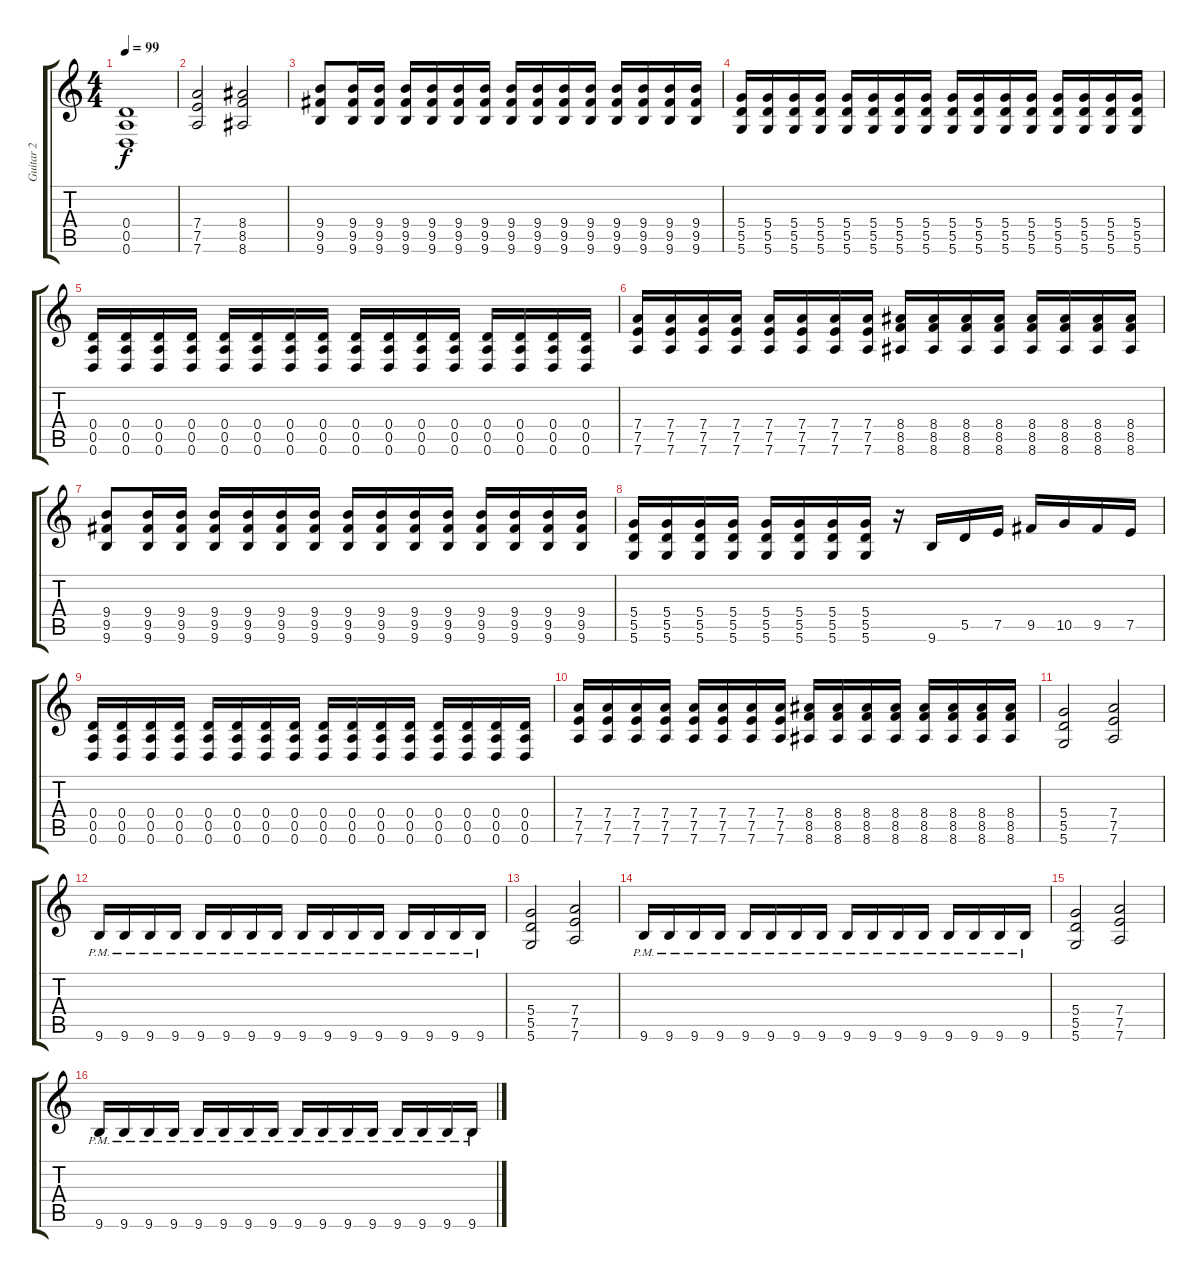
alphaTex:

\track ("Guitar 2" "Guitar 2") {instrument overdrivenguitar}
\staff {score tabs}
\tuning (E4 B3 G3 D3 A2 D2) {hide}
\ts (4 4)
\tempo 99
\clef g2
\ks c
(0.4 0.5 0.6).1{dy f} |
(7.4 7.5 7.6).2 (8.4 8.5 8.6).2 |
(9.4 9.5 9.6).8 (9.4 9.5 9.6).16 (9.4 9.5 9.6).16 (9.4 9.5 9.6).16 (9.4 9.5 9.6).16 (9.4 9.5 9.6).16 (9.4 9.5 9.6).16 (9.4 9.5 9.6).16 (9.4 9.5 9.6).16 (9.4 9.5 9.6).16 (9.4 9.5 9.6).16 (9.4 9.5 9.6).16 (9.4 9.5 9.6).16 (9.4 9.5 9.6).16 (9.4 9.5 9.6).16 |
(5.4 5.5 5.6).16 (5.4 5.5 5.6).16 (5.4 5.5 5.6).16 (5.4 5.5 5.6).16 (5.4 5.5 5.6).16 (5.4 5.5 5.6).16 (5.4 5.5 5.6).16 (5.4 5.5 5.6).16 (5.4 5.5 5.6).16 (5.4 5.5 5.6).16 (5.4 5.5 5.6).16 (5.4 5.5 5.6).16 (5.4 5.5 5.6).16 (5.4 5.5 5.6).16 (5.4 5.5 5.6).16 (5.4 5.5 5.6).16 |
(0.4 0.5 0.6).16 (0.4 0.5 0.6).16 (0.4 0.5 0.6).16 (0.4 0.5 0.6).16 (0.4 0.5 0.6).16 (0.4 0.5 0.6).16 (0.4 0.5 0.6).16 (0.4 0.5 0.6).16 (0.4 0.5 0.6).16 (0.4 0.5 0.6).16 (0.4 0.5 0.6).16 (0.4 0.5 0.6).16 (0.4 0.5 0.6).16 (0.4 0.5 0.6).16 (0.4 0.5 0.6).16 (0.4 0.5 0.6).16 |
(7.4 7.5 7.6).16 (7.4 7.5 7.6).16 (7.4 7.5 7.6).16 (7.4 7.5 7.6).16 (7.4 7.5 7.6).16 (7.4 7.5 7.6).16 (7.4 7.5 7.6).16 (7.4 7.5 7.6).16 (8.4 8.5 8.6).16 (8.4 8.5 8.6).16 (8.4 8.5 8.6).16 (8.4 8.5 8.6).16 (8.4 8.5 8.6).16 (8.4 8.5 8.6).16 (8.4 8.5 8.6).16 (8.4 8.5 8.6).16 |
(9.4 9.5 9.6).8 (9.4 9.5 9.6).16 (9.4 9.5 9.6).16 (9.4 9.5 9.6).16 (9.4 9.5 9.6).16 (9.4 9.5 9.6).16 (9.4 9.5 9.6).16 (9.4 9.5 9.6).16 (9.4 9.5 9.6).16 (9.4 9.5 9.6).16 (9.4 9.5 9.6).16 (9.4 9.5 9.6).16 (9.4 9.5 9.6).16 (9.4 9.5 9.6).16 (9.4 9.5 9.6).16 |
(5.4 5.5 5.6).16 (5.4 5.5 5.6).16 (5.4 5.5 5.6).16 (5.4 5.5 5.6).16 (5.4 5.5 5.6).16 (5.4 5.5 5.6).16 (5.4 5.5 5.6).16 (5.4 5.5 5.6).16 r.16 9.6.16 5.5.16 7.5.16 9.5.16 10.5.16 9.5.16 7.5.16 |
(0.4 0.5 0.6).16 (0.4 0.5 0.6).16 (0.4 0.5 0.6).16 (0.4 0.5 0.6).16 (0.4 0.5 0.6).16 (0.4 0.5 0.6).16 (0.4 0.5 0.6).16 (0.4 0.5 0.6).16 (0.4 0.5 0.6).16 (0.4 0.5 0.6).16 (0.4 0.5 0.6).16 (0.4 0.5 0.6).16 (0.4 0.5 0.6).16 (0.4 0.5 0.6).16 (0.4 0.5 0.6).16 (0.4 0.5 0.6).16 |
(7.4 7.5 7.6).16 (7.4 7.5 7.6).16 (7.4 7.5 7.6).16 (7.4 7.5 7.6).16 (7.4 7.5 7.6).16 (7.4 7.5 7.6).16 (7.4 7.5 7.6).16 (7.4 7.5 7.6).16 (8.4 8.5 8.6).16 (8.4 8.5 8.6).16 (8.4 8.5 8.6).16 (8.4 8.5 8.6).16 (8.4 8.5 8.6).16 (8.4 8.5 8.6).16 (8.4 8.5 8.6).16 (8.4 8.5 8.6).16 |
(5.4 5.5 5.6).2 (7.4 7.5 7.6).2 |
9.6{pm}.16 9.6{pm}.16 9.6{pm}.16 9.6{pm}.16 9.6{pm}.16 9.6{pm}.16 9.6{pm}.16 9.6{pm}.16 9.6{pm}.16 9.6{pm}.16 9.6{pm}.16 9.6{pm}.16 9.6{pm}.16 9.6{pm}.16 9.6{pm}.16 9.6{pm}.16 |
(5.4 5.5 5.6).2 (7.4 7.5 7.6).2 |
9.6{pm}.16 9.6{pm}.16 9.6{pm}.16 9.6{pm}.16 9.6{pm}.16 9.6{pm}.16 9.6{pm}.16 9.6{pm}.16 9.6{pm}.16 9.6{pm}.16 9.6{pm}.16 9.6{pm}.16 9.6{pm}.16 9.6{pm}.16 9.6{pm}.16 9.6{pm}.16 |
(5.4 5.5 5.6).2 (7.4 7.5 7.6).2 |
9.6{pm}.16 9.6{pm}.16 9.6{pm}.16 9.6{pm}.16 9.6{pm}.16 9.6{pm}.16 9.6{pm}.16 9.6{pm}.16 9.6{pm}.16 9.6{pm}.16 9.6{pm}.16 9.6{pm}.16 9.6{pm}.16 9.6{pm}.16 9.6{pm}.16 9.6{pm}.16
